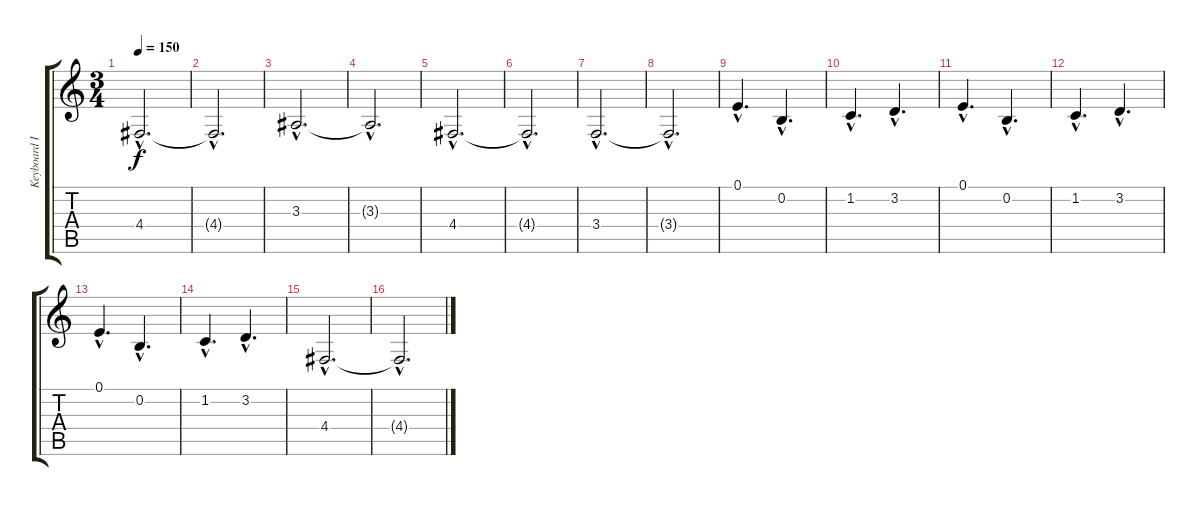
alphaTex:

\track ("Keyboard I" "Keyboard I") {instrument pad4choir}
\staff {score tabs}
\tuning (E4 B3 G3 D3 A2 E2) {hide}
\ts (3 4)
\tempo 150
\clef g2
\ks c
4.4{hac}.2{d dy f} |
4.4{hac t}.2{d} |
3.3{hac}.2{d} |
3.3{hac t}.2{d} |
4.4{hac}.2{d} |
4.4{hac t}.2{d} |
3.4{hac}.2{d} |
3.4{hac t}.2{d} |
0.1{hac}.4{d} 0.2{hac}.4{d} |
1.2{hac}.4{d} 3.2{hac}.4{d} |
0.1{hac}.4{d} 0.2{hac}.4{d} |
1.2{hac}.4{d} 3.2{hac}.4{d} |
0.1{hac}.4{d} 0.2{hac}.4{d} |
1.2{hac}.4{d} 3.2{hac}.4{d} |
4.4{hac}.2{d} |
4.4{hac t}.2{d}
